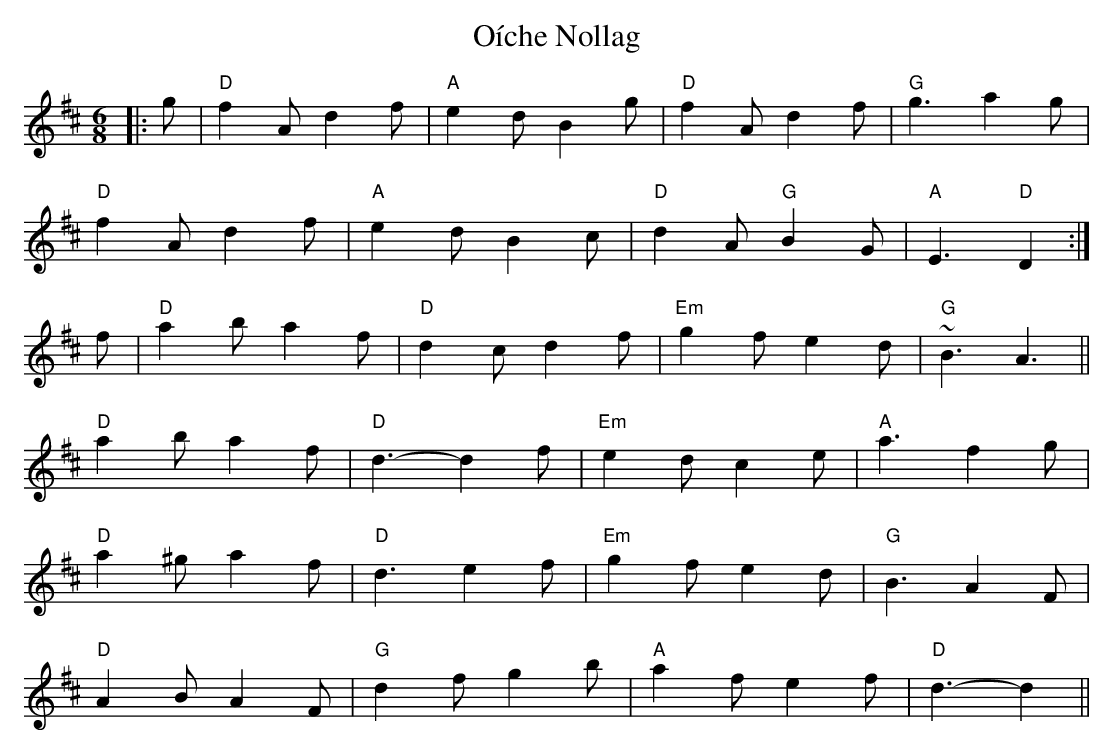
X:1
T: Oíche Nollag
M: 6/8
L: 1/8
K: Dmaj
|:g|"D" f2A d2f|"A" e2d B2g|"D" f2A d2f|"G"g3 a2g|
"D"f2A d2f|"A" e2d B2c|"D" d2A "G" B2G|"A" E3 "D" D2:|
f|"D" a2b a2f|"D"d2c d2f|"Em" g2f e2d|"G" ~B3 A3||
"D" a2b a2f|"D"d3- d2f|"Em" e2d c2e|"A" a3 f2g|
"D" a2^g a2f|"D" d3 e2f|"Em" g2f e2d|"G" B3 A2F|
"D" A2B A2F|"G" d2f g2b|"A" a2f e2f|"D" d3- d2||
